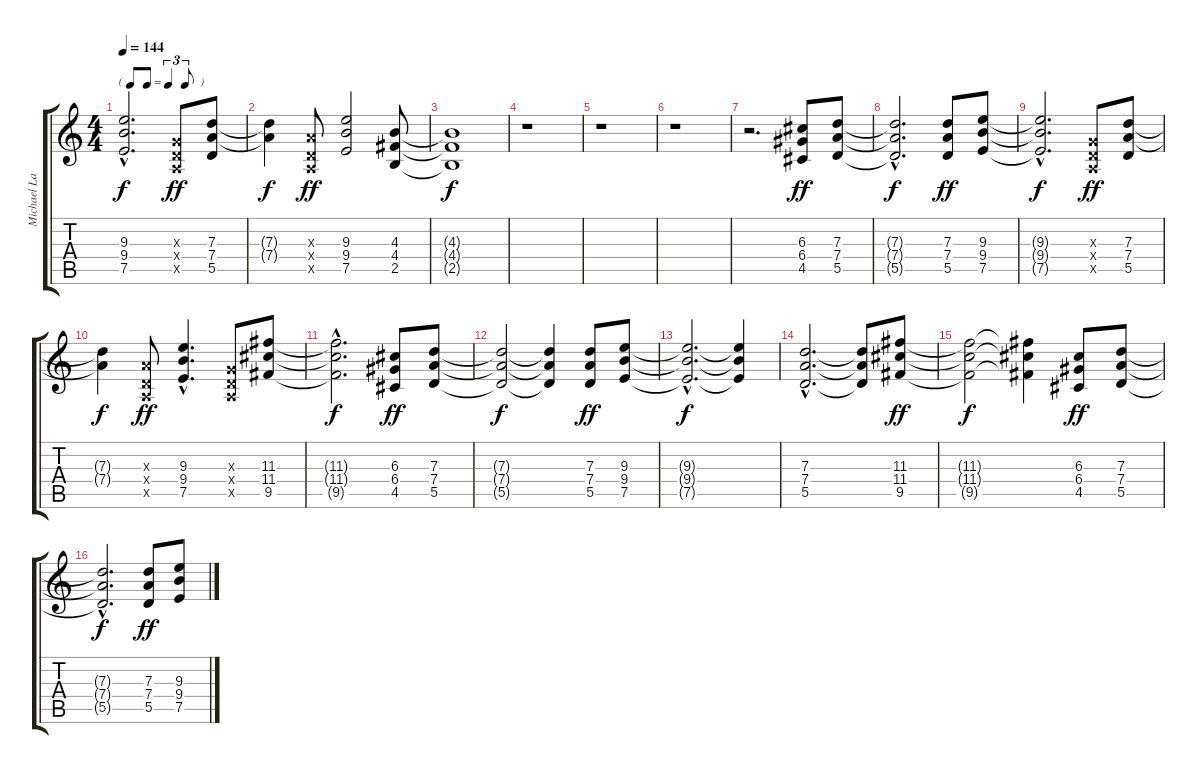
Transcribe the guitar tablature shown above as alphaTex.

\track ("Michael Lardie (disto)" "Michael La") {instrument distortionguitar}
\staff {score tabs}
\tuning (E4 B3 G3 D3 A2 E2) {hide}
\ts (4 4)
\tf triplet8th
\tempo 144
\clef g2
\ks c
(9.3{hac t} 9.4{hac t} 7.5{hac t}).2{d dy f} (0.3{x} 0.4{x} 0.5{x}).8{dy ff} (7.3 7.4 5.5).8 |
(7.3{t} 7.4{t}).4{dy f} (2.3{x} 0.4{x} 0.5{x}).8{dy ff} (9.3 9.4 7.5).2 (4.3 4.4 2.5).8 |
(4.3{t} 4.4{t} 2.5{t}).1{dy f} |
r.1 |
r.1 |
r.1 |
r.2{d} (6.3 6.4 4.5).8{dy ff} (7.3 7.4 5.5).8 |
(7.3{hac t} 7.4{hac t} 5.5{hac t}).2{d dy f} (7.3 7.4 5.5).8{dy ff} (9.3 9.4 7.5).8 |
(9.3{hac t} 9.4{hac t} 7.5{hac t}).2{d dy f} (0.3{x} 0.4{x} 0.5{x}).8{dy ff} (7.3 7.4 5.5).8 |
(7.3{t} 7.4{t}).4{dy f} (2.3{x} 0.4{x} 0.5{x}).8{dy ff} (9.3{hac} 9.4{hac} 7.5{hac}).4{d} (0.3{x} 0.4{x} 0.5{x}).8 (11.3 11.4 9.5).8 |
(11.3{hac t} 11.4{hac t} 9.5{hac t}).2{d dy f} (6.3 6.4 4.5).8{dy ff} (7.3 7.4 5.5).8 |
(7.3{t} 7.4{t} 5.5{t}).2{dy f} (7.3{t} 7.4{t} 5.5{t}).4 (7.3 7.4 5.5).8{dy ff} (9.3 9.4 7.5).8 |
(9.3{hac t} 9.4{hac t} 7.5{hac t}).2{d dy f} (9.3{t} 9.4{t} 7.5{t}).4 |
(7.3{hac} 7.4{hac} 5.5{hac}).2{d} (7.3{t} 7.4{t} 5.5{t}).8 (11.3 11.4 9.5).8{dy ff} |
(11.3{t} 11.4{t} 9.5{t}).2{dy f} (11.3{t} 11.4{t} 9.5{t}).4 (6.3 6.4 4.5).8{dy ff} (7.3 7.4 5.5).8 |
(7.3{hac t} 7.4{hac t} 5.5{hac t}).2{d dy f} (7.3 7.4 5.5).8{dy ff} (9.3 9.4 7.5).8
